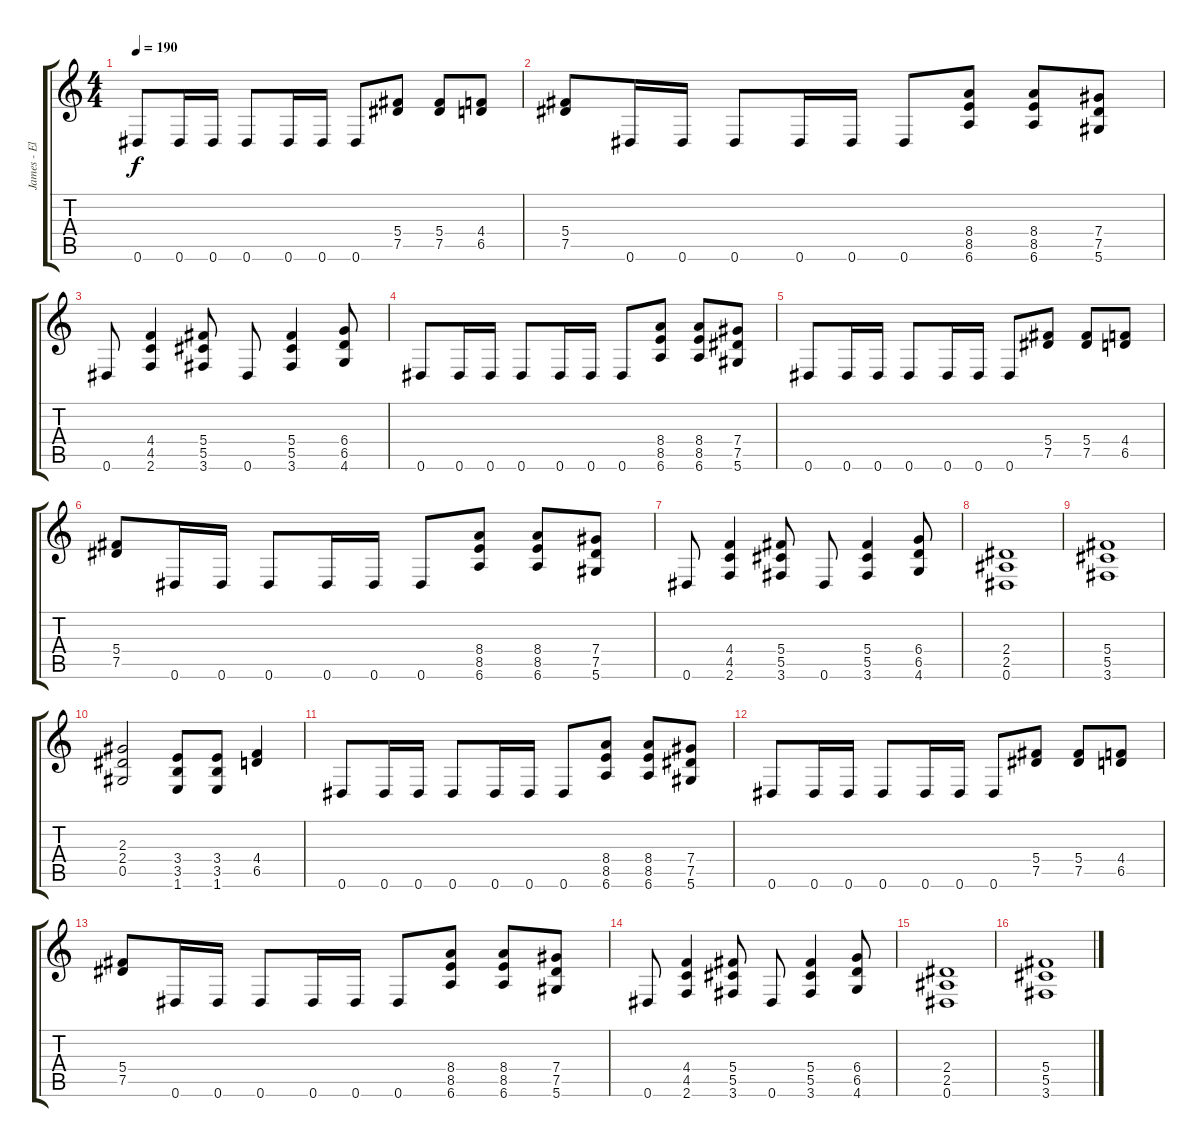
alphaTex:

\track ("James - Electric Guitar " "James - El") {instrument distortionguitar}
\staff {score tabs}
\tuning (Eb4 Bb3 Gb3 Db3 Ab2 Eb2) {hide}
\ts (4 4)
\tempo 190
\clef g2
\ks c
0.6.8{dy f} 0.6.16 0.6.16 0.6.8 0.6.16 0.6.16 0.6.8 (5.4 7.5).8 (5.4 7.5).8 (4.4 6.5).8 |
(5.4 7.5).8 0.6.16 0.6.16 0.6.8 0.6.16 0.6.16 0.6.8 (8.4 8.5 6.6).8 (8.4 8.5 6.6).8 (7.4 7.5 5.6).8 |
0.6.8 (4.4 4.5 2.6).4 (5.4 5.5 3.6).8 0.6.8 (5.4 5.5 3.6).4 (6.4 6.5 4.6).8 |
0.6.8 0.6.16 0.6.16 0.6.8 0.6.16 0.6.16 0.6.8 (8.4 8.5 6.6).8 (8.4 8.5 6.6).8 (7.4 7.5 5.6).8 |
0.6.8 0.6.16 0.6.16 0.6.8 0.6.16 0.6.16 0.6.8 (5.4 7.5).8 (5.4 7.5).8 (4.4 6.5).8 |
(5.4 7.5).8 0.6.16 0.6.16 0.6.8 0.6.16 0.6.16 0.6.8 (8.4 8.5 6.6).8 (8.4 8.5 6.6).8 (7.4 7.5 5.6).8 |
0.6.8 (4.4 4.5 2.6).4 (5.4 5.5 3.6).8 0.6.8 (5.4 5.5 3.6).4 (6.4 6.5 4.6).8 |
(2.4 2.5 0.6).1 |
(5.4 5.5 3.6).1 |
(2.3 2.4 0.5).2 (3.4 3.5 1.6).8 (3.4 3.5 1.6).8 (4.4 6.5).4 |
0.6.8 0.6.16 0.6.16 0.6.8 0.6.16 0.6.16 0.6.8 (8.4 8.5 6.6).8 (8.4 8.5 6.6).8 (7.4 7.5 5.6).8 |
0.6.8 0.6.16 0.6.16 0.6.8 0.6.16 0.6.16 0.6.8 (5.4 7.5).8 (5.4 7.5).8 (4.4 6.5).8 |
(5.4 7.5).8 0.6.16 0.6.16 0.6.8 0.6.16 0.6.16 0.6.8 (8.4 8.5 6.6).8 (8.4 8.5 6.6).8 (7.4 7.5 5.6).8 |
0.6.8 (4.4 4.5 2.6).4 (5.4 5.5 3.6).8 0.6.8 (5.4 5.5 3.6).4 (6.4 6.5 4.6).8 |
(2.4 2.5 0.6).1 |
(5.4 5.5 3.6).1
